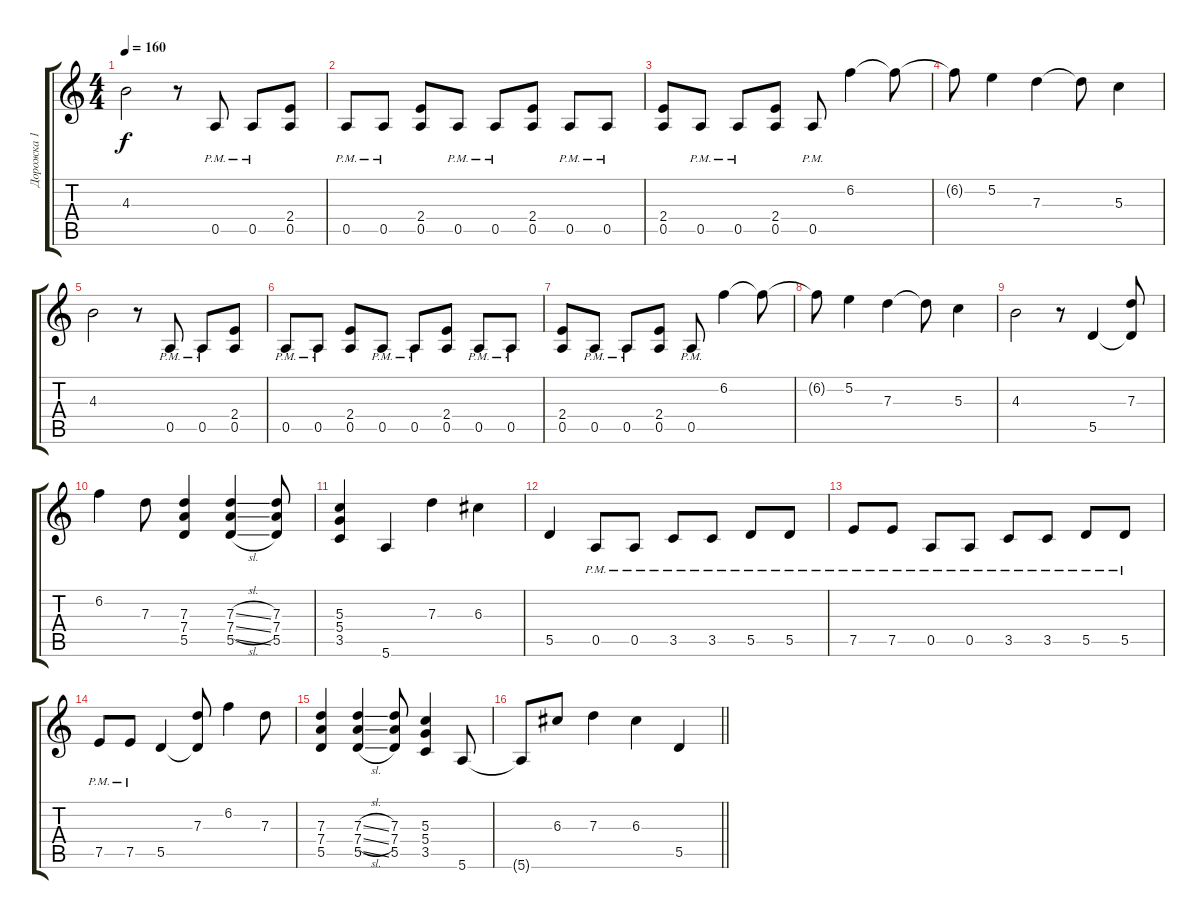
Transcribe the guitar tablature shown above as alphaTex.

\track ("Дорожка 1" "Дорожка 1") {instrument overdrivenguitar}
\staff {score tabs}
\tuning (E4 B3 G3 D3 A2 E2) {hide}
\ts (4 4)
\tempo 160
\clef g2
\ks c
4.3.2{dy f} r.8 0.5{pm}.8 0.5{pm}.8 (2.4 0.5).8 |
0.5{pm}.8 0.5{pm}.8 (2.4 0.5).8 0.5{pm}.8 0.5{pm}.8 (2.4 0.5).8 0.5{pm}.8 0.5{pm}.8 |
(2.4 0.5).8 0.5{pm}.8 0.5{pm}.8 (2.4 0.5).8 0.5{pm}.8 6.2.4 6.2{t}.8 |
6.2{t}.8 5.2.4 7.3.4 7.3{t}.8 5.3.4 |
4.3.2 r.8 0.5{pm}.8 0.5{pm}.8 (2.4 0.5).8 |
0.5{pm}.8 0.5{pm}.8 (2.4 0.5).8 0.5{pm}.8 0.5{pm}.8 (2.4 0.5).8 0.5{pm}.8 0.5{pm}.8 |
(2.4 0.5).8 0.5{pm}.8 0.5{pm}.8 (2.4 0.5).8 0.5{pm}.8 6.2.4 6.2{t}.8 |
6.2{t}.8 5.2.4 7.3.4 7.3{t}.8 5.3.4 |
4.3.2 r.8 5.5.4 (7.3 5.5{t}).8 |
6.2.4 7.3.8 (7.3 7.4 5.5).4 (7.3{sl} 7.4{sl} 5.5{sl}).4 (7.3 7.4 5.5).8 |
(5.3 5.4 3.5).4 5.6.4 7.3.4 6.3.4 |
5.5.4 0.5{pm}.8 0.5{pm}.8 3.5{pm}.8 3.5{pm}.8 5.5{pm}.8 5.5{pm}.8 |
7.5{pm}.8 7.5{pm}.8 0.5{pm}.8 0.5{pm}.8 3.5{pm}.8 3.5{pm}.8 5.5{pm}.8 5.5{pm}.8 |
7.5{pm}.8 7.5{pm}.8 5.5.4 (7.3 5.5{t}).8 6.2.4 7.3.8 |
(7.3 7.4 5.5).4 (7.3{sl} 7.4{sl} 5.5{sl}).4 (7.3 7.4 5.5).8 (5.3 5.4 3.5).4 5.6.8 |
\barLineRight lightlight
5.6{t}.8 6.3.8 7.3.4 6.3.4 5.5.4
